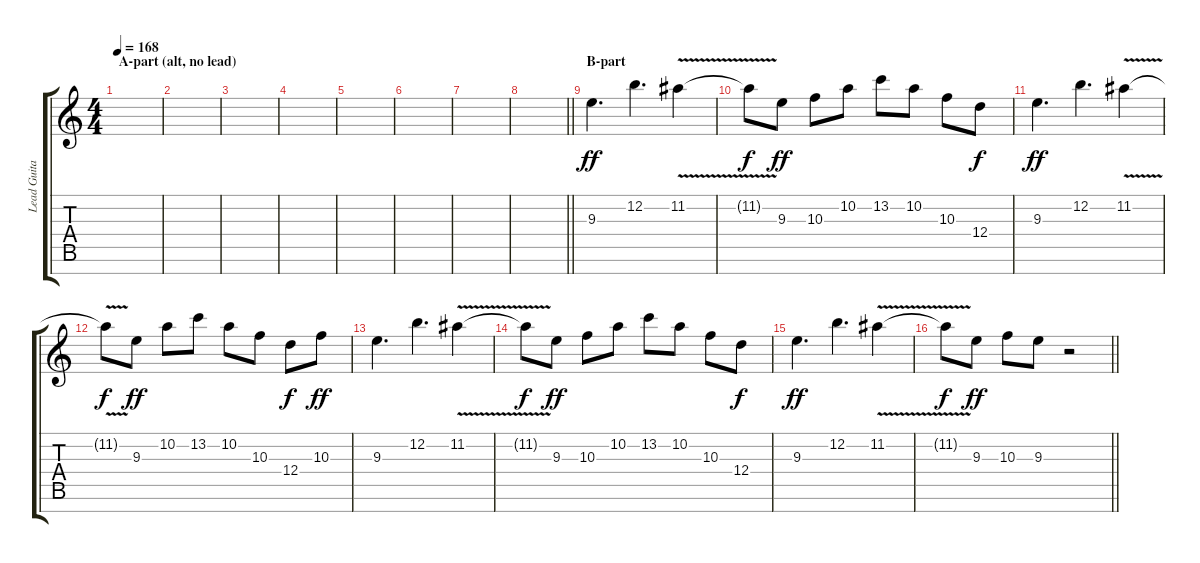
\track ("Lead Guitar" "Lead Guita") {instrument distortionguitar}
\staff {score tabs}
\tuning (E4 B3 G3 D3 A2 E2 B1) {hide}
\ts (4 4)
\section ("" "A-part (alt, no lead)")
\tempo 168
\clef g2
\ks c
|
|
|
|
|
|
|
\barLineRight lightlight
|
\section ("" "B-part")
9.3.4{d dy ff} 12.2.4{d} 11.2{v}.4 |
11.2{t}.8{dy f} 9.3.8{dy ff} 10.3.8 10.2.8 13.2.8 10.2.8 10.3.8 12.4.8{dy f} |
9.3.4{d dy ff} 12.2.4{d} 11.2{v}.4 |
11.2{t}.8{dy f} 9.3.8{dy ff} 10.2.8 13.2.8 10.2.8 10.3.8 12.4.8{dy f} 10.3.8{dy ff} |
9.3.4{d} 12.2.4{d} 11.2{v}.4 |
11.2{t}.8{dy f} 9.3.8{dy ff} 10.3.8 10.2.8 13.2.8 10.2.8 10.3.8 12.4.8{dy f} |
9.3.4{d dy ff} 12.2.4{d} 11.2{v}.4 |
\barLineRight lightlight
11.2{t}.8{dy f} 9.3.8{dy ff} 10.3.8 9.3.8 r.2
